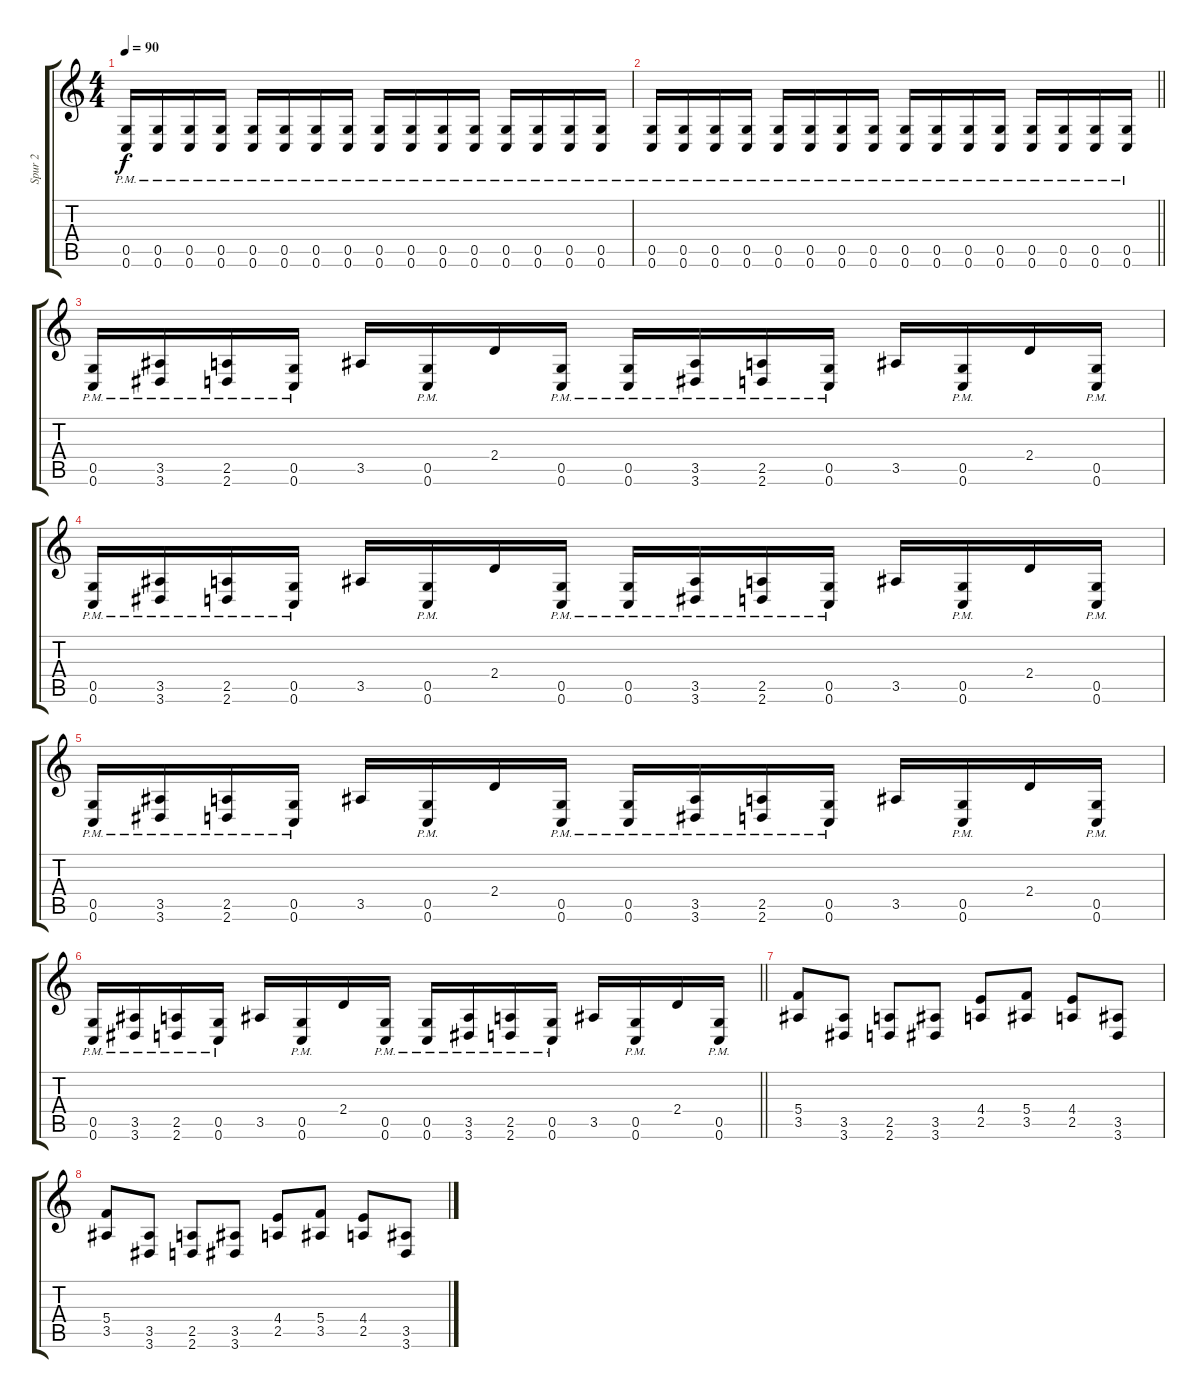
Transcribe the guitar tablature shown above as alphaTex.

\track ("Spur 2" "Spur 2") {instrument distortionguitar}
\staff {score tabs}
\tuning (D4 A3 F3 C3 G2 C2) {hide}
\ts (4 4)
\tempo 90
\clef g2
\ks c
(0.5{pm} 0.6{pm}).16{dy f} (0.5{pm} 0.6{pm}).16 (0.5{pm} 0.6{pm}).16 (0.5{pm} 0.6{pm}).16 (0.5{pm} 0.6{pm}).16 (0.5{pm} 0.6{pm}).16 (0.5{pm} 0.6{pm}).16 (0.5{pm} 0.6{pm}).16 (0.5{pm} 0.6{pm}).16 (0.5{pm} 0.6{pm}).16 (0.5{pm} 0.6{pm}).16 (0.5{pm} 0.6{pm}).16 (0.5{pm} 0.6{pm}).16 (0.5{pm} 0.6{pm}).16 (0.5{pm} 0.6{pm}).16 (0.5{pm} 0.6{pm}).16 |
\barLineRight lightlight
(0.5{pm} 0.6{pm}).16 (0.5{pm} 0.6{pm}).16 (0.5{pm} 0.6{pm}).16 (0.5{pm} 0.6{pm}).16 (0.5{pm} 0.6{pm}).16 (0.5{pm} 0.6{pm}).16 (0.5{pm} 0.6{pm}).16 (0.5{pm} 0.6{pm}).16 (0.5{pm} 0.6{pm}).16 (0.5{pm} 0.6{pm}).16 (0.5{pm} 0.6{pm}).16 (0.5{pm} 0.6{pm}).16 (0.5{pm} 0.6{pm}).16 (0.5{pm} 0.6{pm}).16 (0.5{pm} 0.6{pm}).16 (0.5{pm} 0.6{pm}).16 |
(0.5{pm} 0.6{pm}).16 (3.5{pm} 3.6{pm}).16 (2.5{pm} 2.6{pm}).16 (0.5{pm} 0.6{pm}).16 3.5.16 (0.5{pm} 0.6{pm}).16 2.4.16 (0.5{pm} 0.6{pm}).16 (0.5{pm} 0.6{pm}).16 (3.5{pm} 3.6{pm}).16 (2.5{pm} 2.6{pm}).16 (0.5{pm} 0.6{pm}).16 3.5.16 (0.5{pm} 0.6{pm}).16 2.4.16 (0.5{pm} 0.6{pm}).16 |
(0.5{pm} 0.6{pm}).16 (3.5{pm} 3.6{pm}).16 (2.5{pm} 2.6{pm}).16 (0.5{pm} 0.6{pm}).16 3.5.16 (0.5{pm} 0.6{pm}).16 2.4.16 (0.5{pm} 0.6{pm}).16 (0.5{pm} 0.6{pm}).16 (3.5{pm} 3.6{pm}).16 (2.5{pm} 2.6{pm}).16 (0.5{pm} 0.6{pm}).16 3.5.16 (0.5{pm} 0.6{pm}).16 2.4.16 (0.5{pm} 0.6{pm}).16 |
(0.5{pm} 0.6{pm}).16 (3.5{pm} 3.6{pm}).16 (2.5{pm} 2.6{pm}).16 (0.5{pm} 0.6{pm}).16 3.5.16 (0.5{pm} 0.6{pm}).16 2.4.16 (0.5{pm} 0.6{pm}).16 (0.5{pm} 0.6{pm}).16 (3.5{pm} 3.6{pm}).16 (2.5{pm} 2.6{pm}).16 (0.5{pm} 0.6{pm}).16 3.5.16 (0.5{pm} 0.6{pm}).16 2.4.16 (0.5{pm} 0.6{pm}).16 |
\barLineRight lightlight
(0.5{pm} 0.6{pm}).16 (3.5{pm} 3.6{pm}).16 (2.5{pm} 2.6{pm}).16 (0.5{pm} 0.6{pm}).16 3.5.16 (0.5{pm} 0.6{pm}).16 2.4.16 (0.5{pm} 0.6{pm}).16 (0.5{pm} 0.6{pm}).16 (3.5{pm} 3.6{pm}).16 (2.5{pm} 2.6{pm}).16 (0.5{pm} 0.6{pm}).16 3.5.16 (0.5{pm} 0.6{pm}).16 2.4.16 (0.5{pm} 0.6{pm}).16 |
(5.4 3.5).8 (3.5 3.6).8 (2.5 2.6).8 (3.5 3.6).8 (4.4 2.5).8 (5.4 3.5).8 (4.4 2.5).8 (3.5 3.6).8 |
(5.4 3.5).8 (3.5 3.6).8 (2.5 2.6).8 (3.5 3.6).8 (4.4 2.5).8 (5.4 3.5).8 (4.4 2.5).8 (3.5 3.6).8
